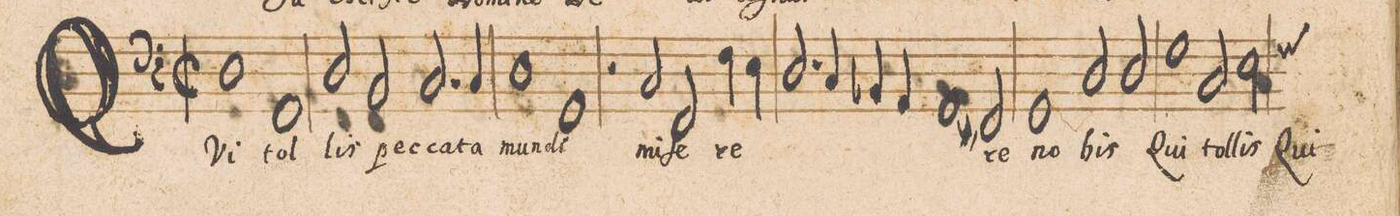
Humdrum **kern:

**kern	**text
*I"[Bassus]	*
*clefF4	*
*k[]	*
*met(C|)	*
*M2/1	*
1D	QVi
1GG	tol-
=41-	=41-
2D/	-lis
2BB/	pec-
2.C/	-ca-
4C/	-ta
=42-	=42-
1D	mun-
1GG	-di
=43-	=43-
2r	.
2C/	mi-
2FF/	-ſe-
4F\	-re-
4E\	.
=44-	=44-
2.D/	.
4C/	.
4BB-X/	.
4AA/	.
1GG	.
=45-	=45-
2FF#X/	-re
1GG	no-
=46-	=46-
2D/	-bis
2D/	Qui
1G	tol-
=47-	=47-
2C/	-lis
*custos:G	*
2E\	Qui
*-	*-
